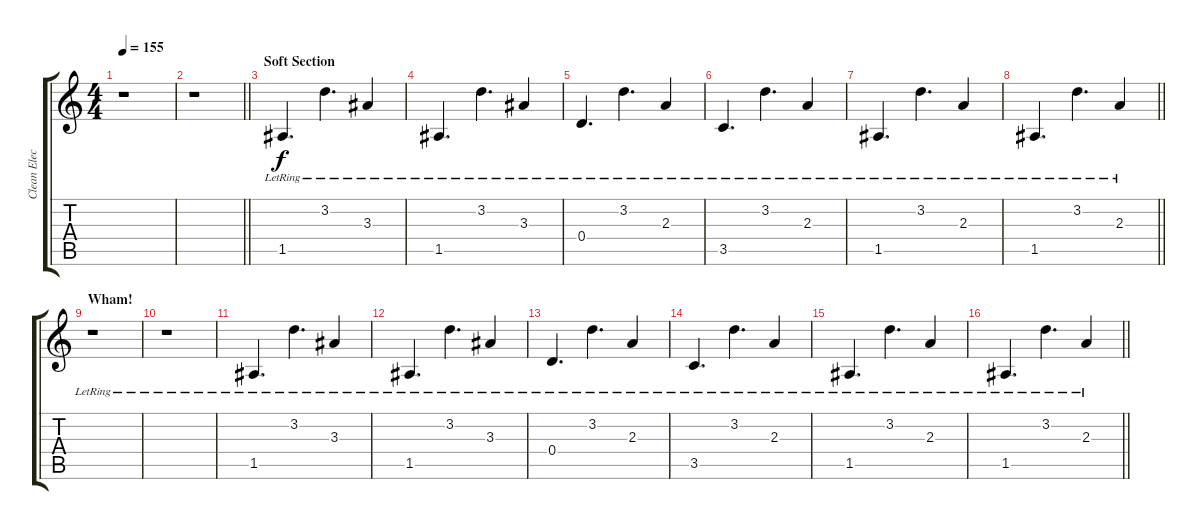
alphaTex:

\track ("Clean Electric Guitar" "Clean Elec") {instrument electricguitarjazz}
\staff {score tabs}
\tuning (E4 B3 G3 D3 A2 D2) {hide}
\ts (4 4)
\tempo 155
\clef g2
\ks c
r.1{dy ff} |
\barLineRight lightlight
r.1 |
\section ("" "Soft Section")
1.5{lr}.4{d dy f volume 9 instrument electricguitarjazz} 3.2{lr}.4{d} 3.3{lr}.4 |
1.5{lr}.4{d} 3.2{lr}.4{d} 3.3{lr}.4 |
0.4{lr}.4{d} 3.2{lr}.4{d} 2.3{lr}.4 |
3.5{lr}.4{d} 3.2{lr}.4{d} 2.3{lr}.4 |
1.5{lr}.4{d} 3.2{lr}.4{d} 2.3{lr}.4 |
\barLineRight lightlight
1.5{lr}.4{d} 3.2{lr}.4{d} 2.3{lr}.4 |
\section ("" "Wham!")
r.1 |
r.1 |
1.5{lr}.4{d} 3.2{lr}.4{d} 3.3{lr}.4 |
1.5{lr}.4{d} 3.2{lr}.4{d} 3.3{lr}.4 |
0.4{lr}.4{d} 3.2{lr}.4{d} 2.3{lr}.4 |
3.5{lr}.4{d} 3.2{lr}.4{d} 2.3{lr}.4 |
1.5{lr}.4{d} 3.2{lr}.4{d} 2.3{lr}.4 |
\barLineRight lightlight
1.5{lr}.4{d} 3.2{lr}.4{d} 2.3{lr}.4
